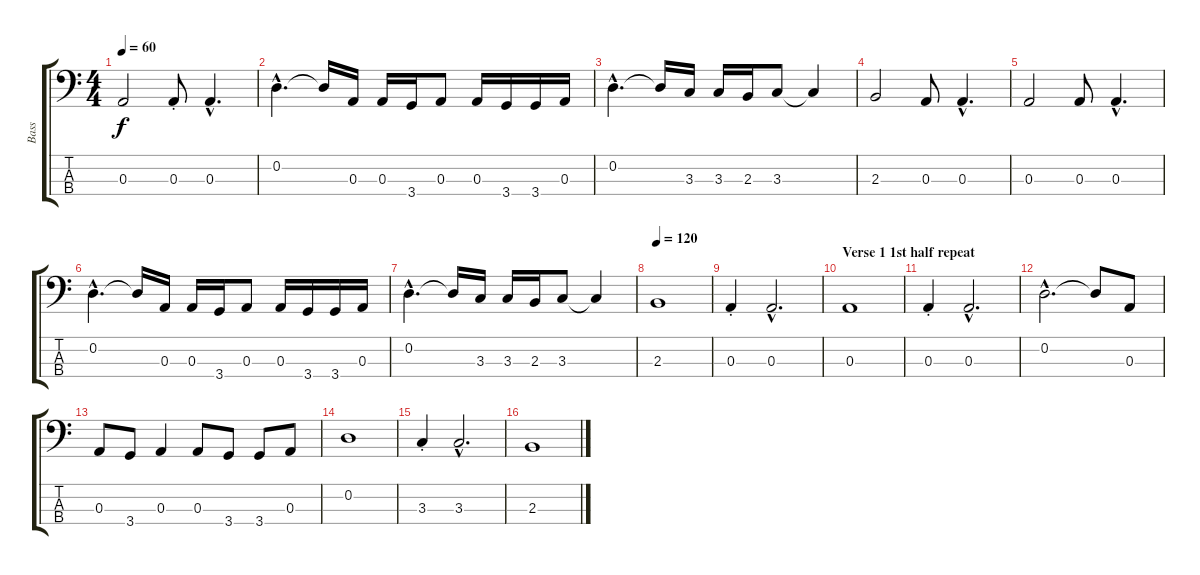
\track ("Bass" "Bass") {instrument electricbasspick}
\staff {score tabs}
\tuning (G2 D2 A1 E1) {hide}
\ts (4 4)
\tempo 60
\clef f4
\ks c
0.3.2{dy f} 0.3{st}.8 0.3{hac}.4{d} |
0.2{hac}.4{d} 0.2{t}.16 0.3.16 0.3.16 3.4.16 0.3.8 0.3.16 3.4.16 3.4.16 0.3.16 |
0.2{hac}.4{d} 0.2{t}.16 3.3.16 3.3.16 2.3.16 3.3.8 3.3{t}.4 |
2.3.2 0.3.8 0.3{hac}.4{d} |
0.3.2 0.3.8 0.3{hac}.4{d} |
0.2{hac}.4{d} 0.2{t}.16 0.3.16 0.3.16 3.4.16 0.3.8 0.3.16 3.4.16 3.4.16 0.3.16 |
0.2{hac}.4{d} 0.2{t}.16 3.3.16 3.3.16 2.3.16 3.3.8 3.3{t}.4 |
\tempo 120
2.3.1 |
0.3{st}.4 0.3{hac}.2{d} |
\section ("" "Verse 1 1st half repeat")
0.3.1 |
0.3{st}.4 0.3{hac}.2{d} |
0.2{hac}.2{d} 0.2{t}.8 0.3.8 |
0.3.8 3.4.8 0.3.4 0.3.8 3.4.8 3.4.8 0.3.8 |
0.2.1 |
3.3{st}.4 3.3{hac}.2{d} |
2.3.1
